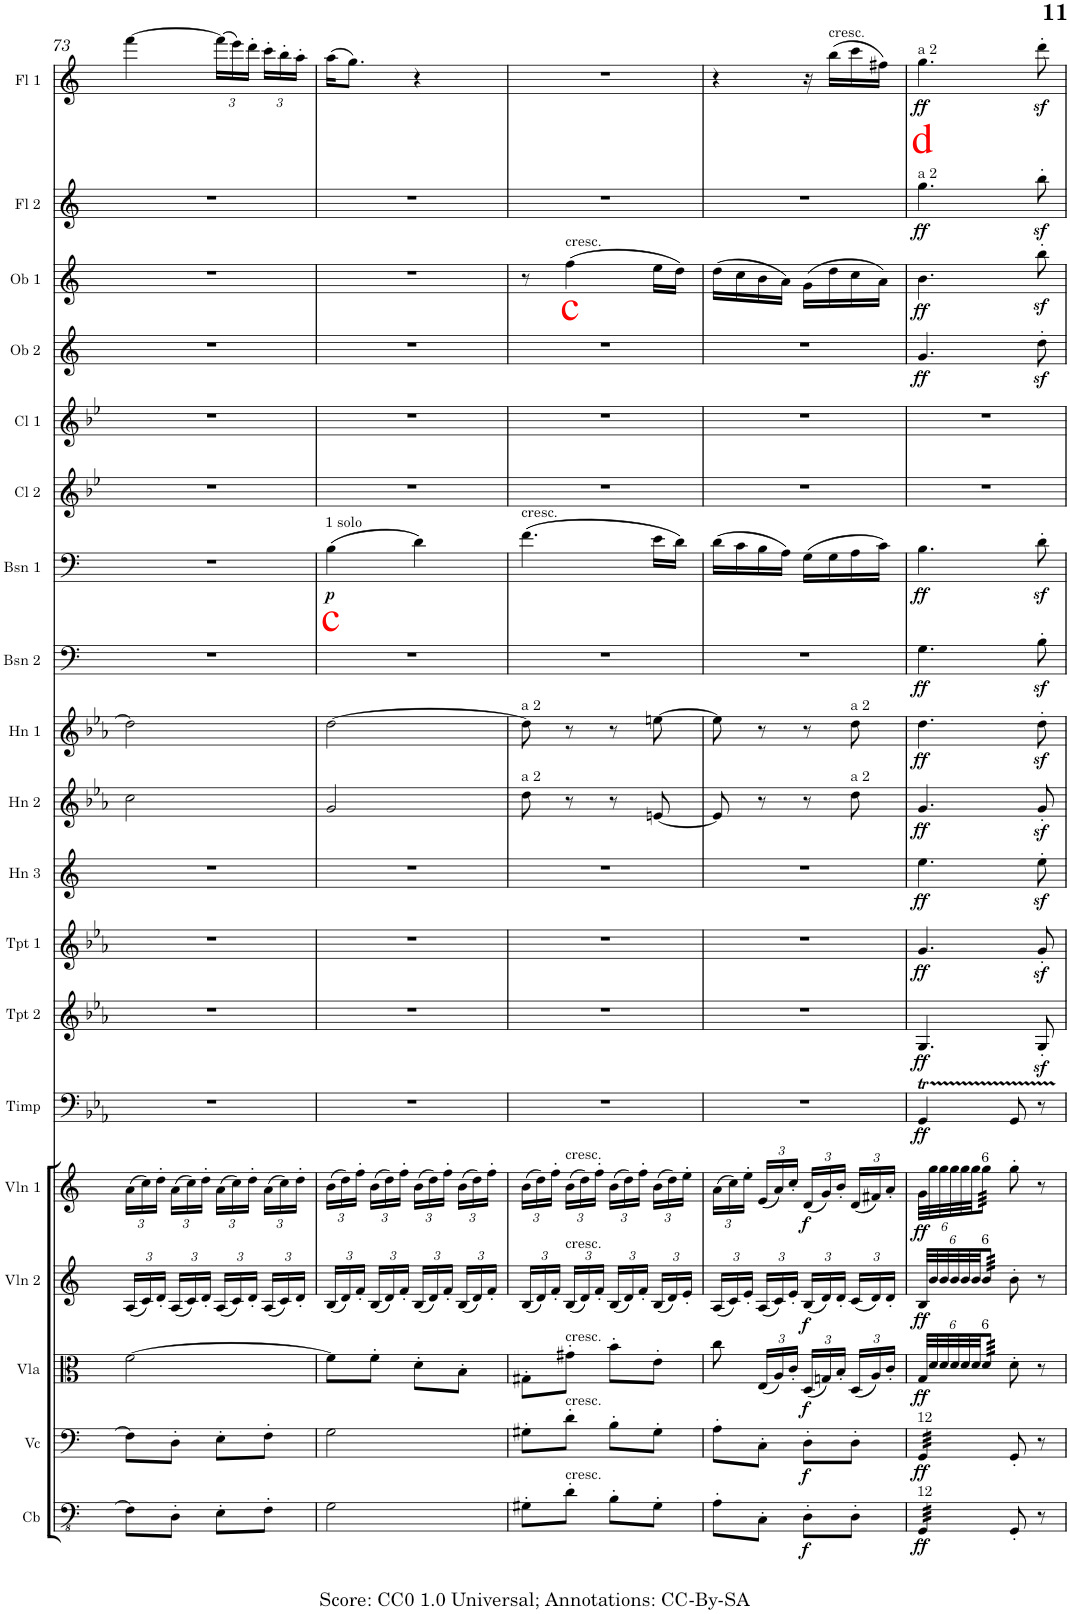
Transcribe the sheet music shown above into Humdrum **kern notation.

**kern	**dynam	**kern	**dynam	**kern	**dynam	**kern	**dynam	**kern	**dynam	**kern	**dynam	**kern	**dynam	**kern	**dynam	**kern	**dynam	**kern	**dynam	**kern	**dynam	**kern	**dynam	**kern	**text	**dynam	**kern	**kern	**kern	**dynam	**kern	**text	**dynam	**kern	**dynam	**kern	**text	**dynam
*part19	*part19	*part18	*part18	*part17	*part17	*part16	*part16	*part15	*part15	*part14	*part14	*part13	*part13	*part12	*part12	*part11	*part11	*part10	*part10	*part9	*part9	*part8	*part8	*part7	*part7	*part7	*part6	*part5	*part4	*part4	*part3	*part3	*part3	*part2	*part2	*part1	*part1	*part1
*staff19	*staff19	*staff18	*staff18	*staff17	*staff17	*staff16	*staff16	*staff15	*staff15	*staff14	*staff14	*staff13	*staff13	*staff12	*staff12	*staff11	*staff11	*staff10	*staff10	*staff9	*staff9	*staff8	*staff8	*staff7	*staff7	*staff7	*staff6	*staff5	*staff4	*staff4	*staff3	*staff3	*staff3	*staff2	*staff2	*staff1	*staff1	*staff1
*I"Contrabass	*	*I"Violoncello	*	*I"Viola	*	*I"Violin 2	*	*I"Violin 1	*	*I"Timpani	*	*I"C Trumpet 2	*	*I"C Trumpet 1	*	*I"Eb Horn 3	*	*I"C Horn 2	*	*I"C Horn 1	*	*I"Bassoon 2	*	*I"Bassoon 1	*	*	*I"Bb Clarinet 3	*I"Bb Clarinet 1	*I"Oboe 2	*	*I"Oboe 1	*	*	*I"Flute 2	*	*I"Flute 1	*	*
*I'Cb	*	*I'Vc	*	*I'Vla	*	*I'Vln 2	*	*I'Vln 1	*	*I'Timp	*	*I'Tpt 2	*	*I'Tpt 1	*	*I'Hn 3	*	*I'Hn 2	*	*I'Hn 1	*	*I'Bsn 2	*	*I'Bsn 1	*	*	*I'Cl 2	*I'Cl 1	*I'Ob 2	*	*I'Ob 1	*	*	*I'Fl 2	*	*I'Fl 1	*	*
!!LO:PB:g=z
*clefFv4	*	*clefF4	*	*clefC3	*	*clefG2	*	*clefG2	*	*clefF4	*	*clefG2	*	*clefG2	*	*clefG2	*	*clefG2	*	*clefG2	*	*clefF4	*	*clefF4	*	*	*clefG2	*clefG2	*clefG2	*	*clefG2	*	*	*clefG2	*	*clefG2	*	*
*	*	*	*	*	*	*	*	*	*	*	*	*	*	*	*	*Trd5c9	*	*Trd7c12	*	*Trd7c12	*	*	*	*	*	*	*Trd1c2	*Trd1c2	*	*	*	*	*	*	*	*	*	*
*k[]	*	*k[]	*	*k[]	*	*k[]	*	*k[]	*	*k[b-e-a-]	*	*k[b-e-a-]	*	*k[b-e-a-]	*	*k[]	*	*k[b-e-a-]	*	*k[b-e-a-]	*	*k[]	*	*k[]	*	*	*k[b-e-]	*k[b-e-]	*k[]	*	*k[]	*	*	*k[]	*	*k[]	*	*
*C:	*	*C:	*	*C:	*	*C:	*	*C:	*	*	*	*	*	*	*	*	*	*	*	*	*	*C:	*	*C:	*	*	*	*	*C:	*	*C:	*	*	*C:	*	*C:	*	*
*M2/4	*	*M2/4	*	*M2/4	*	*M2/4	*	*M2/4	*	*M2/4	*	*M2/4	*	*M2/4	*	*M2/4	*	*M2/4	*	*M2/4	*	*M2/4	*	*M2/4	*	*	*M2/4	*M2/4	*M2/4	*	*M2/4	*	*	*M2/4	*	*M2/4	*	*
*	*	*	*	*	*	*Xbrackettup	*	*Xbrackettup	*	*	*	*	*	*	*	*	*	*	*	*	*	*	*	*	*	*	*	*	*	*	*	*	*	*	*	*	*	*
=73	=73	=73	=73	=73	=73	=73	=73	=73	=73	=73	=73	=73	=73	=73	=73	=73	=73	=73	=73	=73	=73	=73	=73	=73	=73	=73	=73	=73	=73	=73	=73	=73	=73	=73	=73	=73	=73	=73
8FF\L]	.	8F\L]	.	[2f\	.	(24A/LL	.	(24a\LL	.	2r	.	2r	.	2r	.	2r	.	2cc\	.	2dd\]	.	2r	.	2r	.	.	2r	2r	2r	.	2r	.	.	2r	.	[4fff\	.	.
.	.	.	.	.	.	24c/)	.	24cc\)	.	.	.	.	.	.	.	.	.	.	.	.	.	.	.	.	.	.	.	.	.	.	.	.	.	.	.	.	.	.
.	.	.	.	.	.	24d'/JJ	.	24dd'\JJ	.	.	.	.	.	.	.	.	.	.	.	.	.	.	.	.	.	.	.	.	.	.	.	.	.	.	.	.	.	.
8DD'\J	.	8D'\J	.	.	.	(24A/LL	.	(24a\LL	.	.	.	.	.	.	.	.	.	.	.	.	.	.	.	.	.	.	.	.	.	.	.	.	.	.	.	.	.	.
.	.	.	.	.	.	24c/)	.	24cc\)	.	.	.	.	.	.	.	.	.	.	.	.	.	.	.	.	.	.	.	.	.	.	.	.	.	.	.	.	.	.
.	.	.	.	.	.	24d'/JJ	.	24dd'\JJ	.	.	.	.	.	.	.	.	.	.	.	.	.	.	.	.	.	.	.	.	.	.	.	.	.	.	.	.	.	.
*	*	*	*	*	*	*	*	*	*	*	*	*	*	*	*	*	*	*	*	*	*	*	*	*	*	*	*	*	*	*	*	*	*	*	*	*Xbrackettup	*	*
8EE'\L	.	8E'\L	.	.	.	(24A/LL	.	(24a\LL	.	.	.	.	.	.	.	.	.	.	.	.	.	.	.	.	.	.	.	.	.	.	.	.	.	.	.	(24fff\LL]	.	.
.	.	.	.	.	.	24c/)	.	24cc\)	.	.	.	.	.	.	.	.	.	.	.	.	.	.	.	.	.	.	.	.	.	.	.	.	.	.	.	24eee\)	.	.
.	.	.	.	.	.	24d'/JJ	.	24dd'\JJ	.	.	.	.	.	.	.	.	.	.	.	.	.	.	.	.	.	.	.	.	.	.	.	.	.	.	.	24ddd'\JJ	.	.
8FF'\J	.	8F'\J	.	.	.	(24A/LL	.	(24a\LL	.	.	.	.	.	.	.	.	.	.	.	.	.	.	.	.	.	.	.	.	.	.	.	.	.	.	.	24ccc'\LL	.	.
.	.	.	.	.	.	24c/)	.	24cc\)	.	.	.	.	.	.	.	.	.	.	.	.	.	.	.	.	.	.	.	.	.	.	.	.	.	.	.	24bb'\	.	.
.	.	.	.	.	.	24d'/JJ	.	24dd'\JJ	.	.	.	.	.	.	.	.	.	.	.	.	.	.	.	.	.	.	.	.	.	.	.	.	.	.	.	24aa'\JJ	.	.
=74	=74	=74	=74	=74	=74	=74	=74	=74	=74	=74	=74	=74	=74	=74	=74	=74	=74	=74	=74	=74	=74	=74	=74	=74	=74	=74	=74	=74	=74	=74	=74	=74	=74	=74	=74	=74	=74	=74
!	!	!	!	!	!	!	!	!	!	!	!	!	!	!	!	!	!	!	!	!	!	!	!	!LO:TX:a:t=1 solo	!	!	!	!	!	!	!	!	!	!	!	!	!	!
!	!	!	!	!	!	!	!	!	!	!	!	!	!	!	!	!	!	!	!	!	!	!	!	!	!LO:LY:b:color=#FF0000	!LO:DY:b	!	!	!	!	!	!	!	!	!	!	!	!
2GG\	.	2G\	.	8f\L]	.	(24B/LL	.	(24b\LL	.	2r	.	2r	.	2r	.	2r	.	2g/	.	[2dd\	.	2r	.	(4B\	c	p	2r	2r	2r	.	2r	.	.	2r	.	(16aa\KL	.	.
.	.	.	.	.	.	24d/)	.	24dd\)	.	.	.	.	.	.	.	.	.	.	.	.	.	.	.	.	.	.	.	.	.	.	.	.	.	.	.	.	.	.
.	.	.	.	.	.	.	.	.	.	.	.	.	.	.	.	.	.	.	.	.	.	.	.	.	.	.	.	.	.	.	.	.	.	.	.	8.gg\J)	.	.
.	.	.	.	.	.	24f'/JJ	.	24ff'\JJ	.	.	.	.	.	.	.	.	.	.	.	.	.	.	.	.	.	.	.	.	.	.	.	.	.	.	.	.	.	.
.	.	.	.	8f'\J	.	(24B/LL	.	(24b\LL	.	.	.	.	.	.	.	.	.	.	.	.	.	.	.	.	.	.	.	.	.	.	.	.	.	.	.	.	.	.
.	.	.	.	.	.	24d/)	.	24dd\)	.	.	.	.	.	.	.	.	.	.	.	.	.	.	.	.	.	.	.	.	.	.	.	.	.	.	.	.	.	.
.	.	.	.	.	.	24f'/JJ	.	24ff'\JJ	.	.	.	.	.	.	.	.	.	.	.	.	.	.	.	.	.	.	.	.	.	.	.	.	.	.	.	.	.	.
.	.	.	.	8d'\L	.	(24B/LL	.	(24b\LL	.	.	.	.	.	.	.	.	.	.	.	.	.	.	.	4d\)	.	.	.	.	.	.	.	.	.	.	.	4r	.	.
.	.	.	.	.	.	24d/)	.	24dd\)	.	.	.	.	.	.	.	.	.	.	.	.	.	.	.	.	.	.	.	.	.	.	.	.	.	.	.	.	.	.
.	.	.	.	.	.	24f'/JJ	.	24ff'\JJ	.	.	.	.	.	.	.	.	.	.	.	.	.	.	.	.	.	.	.	.	.	.	.	.	.	.	.	.	.	.
.	.	.	.	8B'\J	.	(24B/LL	.	(24b\LL	.	.	.	.	.	.	.	.	.	.	.	.	.	.	.	.	.	.	.	.	.	.	.	.	.	.	.	.	.	.
.	.	.	.	.	.	24d/)	.	24dd\)	.	.	.	.	.	.	.	.	.	.	.	.	.	.	.	.	.	.	.	.	.	.	.	.	.	.	.	.	.	.
.	.	.	.	.	.	24f'/JJ	.	24ff'\JJ	.	.	.	.	.	.	.	.	.	.	.	.	.	.	.	.	.	.	.	.	.	.	.	.	.	.	.	.	.	.
=75	=75	=75	=75	=75	=75	=75	=75	=75	=75	=75	=75	=75	=75	=75	=75	=75	=75	=75	=75	=75	=75	=75	=75	=75	=75	=75	=75	=75	=75	=75	=75	=75	=75	=75	=75	=75	=75	=75
!	!	!	!	!	!	!	!	!	!	!	!	!	!	!	!	!	!	!	!	!	!	!	!	!LO:TX:a:t=cresc.	!	!	!	!	!	!	!	!	!	!	!	!	!	!
!	!	!	!	!	!	!	!	!	!	!	!	!	!	!	!	!	!	!	!	!LO:TX:a:t=a 2	!	!	!	!	!	!	!	!	!	!	!	!	!	!	!	!	!	!
!	!	!	!	!	!	!	!	!	!	!	!	!	!	!	!	!	!	!LO:TX:a:t=a 2	!	!	!	!	!	!	!	!	!	!	!	!	!	!	!	!	!	!	!	!
8GG#X'\L	.	8G#X'\L	.	8G#X'\L	.	(24B/LL	.	(24b\LL	.	2r	.	2r	.	2r	.	2r	.	8dd\	.	8dd\]	.	2r	.	(4.f\	.	.	2r	2r	2r	.	8r	.	.	2r	.	2r	.	.
.	.	.	.	.	.	24d/)	.	24dd\)	.	.	.	.	.	.	.	.	.	.	.	.	.	.	.	.	.	.	.	.	.	.	.	.	.	.	.	.	.	.
.	.	.	.	.	.	24f'/JJ	.	24ff'\JJ	.	.	.	.	.	.	.	.	.	.	.	.	.	.	.	.	.	.	.	.	.	.	.	.	.	.	.	.	.	.
!	!	!	!	!	!	!	!	!	!	!	!	!	!	!	!	!	!	!	!	!	!	!	!	!	!	!	!	!	!	!	!LO:TX:a:t=cresc.	!	!	!	!	!	!	!
!	!	!	!	!	!	!	!	!LO:TX:a:t=cresc.	!	!	!	!	!	!	!	!	!	!	!	!	!	!	!	!	!	!	!	!	!	!	!	!	!	!	!	!	!	!
!	!	!	!	!	!	!LO:TX:a:t=cresc.	!	!	!	!	!	!	!	!	!	!	!	!	!	!	!	!	!	!	!	!	!	!	!	!	!	!	!	!	!	!	!	!
!	!	!	!	!LO:TX:a:t=cresc.	!	!	!	!	!	!	!	!	!	!	!	!	!	!	!	!	!	!	!	!	!	!	!	!	!	!	!	!	!	!	!	!	!	!
!	!	!LO:TX:a:t=cresc.	!	!	!	!	!	!	!	!	!	!	!	!	!	!	!	!	!	!	!	!	!	!	!	!	!	!	!	!	!	!	!	!	!	!	!	!
!LO:TX:a:t=cresc.	!	!	!	!	!	!	!	!	!	!	!	!	!	!	!	!	!	!	!	!	!	!	!	!	!	!	!	!	!	!	!	!	!	!	!	!	!	!
!	!	!	!	!	!	!	!	!	!	!	!	!	!	!	!	!	!	!	!	!	!	!	!	!	!	!	!	!	!	!	!	!LO:LY:b:color=#FF0000	!	!	!	!	!	!
8D'\J	.	8d'\J	.	8g#X'\J	.	(24B/LL	.	(24b\LL	.	.	.	.	.	.	.	.	.	8r	.	8r	.	.	.	.	.	.	.	.	.	.	(4ff\	c	.	.	.	.	.	.
.	.	.	.	.	.	24d/)	.	24dd\)	.	.	.	.	.	.	.	.	.	.	.	.	.	.	.	.	.	.	.	.	.	.	.	.	.	.	.	.	.	.
.	.	.	.	.	.	24f'/JJ	.	24ff'\JJ	.	.	.	.	.	.	.	.	.	.	.	.	.	.	.	.	.	.	.	.	.	.	.	.	.	.	.	.	.	.
8BB'\L	.	8B'\L	.	8b'\L	.	(24B/LL	.	(24b\LL	.	.	.	.	.	.	.	.	.	8r	.	8r	.	.	.	.	.	.	.	.	.	.	.	.	.	.	.	.	.	.
.	.	.	.	.	.	24d/)	.	24dd\)	.	.	.	.	.	.	.	.	.	.	.	.	.	.	.	.	.	.	.	.	.	.	.	.	.	.	.	.	.	.
.	.	.	.	.	.	24f'/JJ	.	24ff'\JJ	.	.	.	.	.	.	.	.	.	.	.	.	.	.	.	.	.	.	.	.	.	.	.	.	.	.	.	.	.	.
8GG#'\J	.	8G#'\J	.	8e'\J	.	(24B/LL	.	(24b\LL	.	.	.	.	.	.	.	.	.	[8en/	.	[8een\	.	.	.	16e\LL	.	.	.	.	.	.	16ee\LL	.	.	.	.	.	.	.
.	.	.	.	.	.	24d/)	.	24dd\)	.	.	.	.	.	.	.	.	.	.	.	.	.	.	.	.	.	.	.	.	.	.	.	.	.	.	.	.	.	.
.	.	.	.	.	.	.	.	.	.	.	.	.	.	.	.	.	.	.	.	.	.	.	.	16d\JJ)	.	.	.	.	.	.	16dd\JJ)	.	.	.	.	.	.	.
.	.	.	.	.	.	24e'/JJ	.	24ee'\JJ	.	.	.	.	.	.	.	.	.	.	.	.	.	.	.	.	.	.	.	.	.	.	.	.	.	.	.	.	.	.
=76	=76	=76	=76	=76	=76	=76	=76	=76	=76	=76	=76	=76	=76	=76	=76	=76	=76	=76	=76	=76	=76	=76	=76	=76	=76	=76	=76	=76	=76	=76	=76	=76	=76	=76	=76	=76	=76	=76
8AA'\L	.	8A'\L	.	8cc\	.	(24A/LL	.	(24a\LL	.	2r	.	2r	.	2r	.	2r	.	8e/]	.	8ee\]	.	2r	.	(16d\LL	.	.	2r	2r	2r	.	(16dd\LL	.	.	2r	.	4r	.	.
.	.	.	.	.	.	24c/)	.	24cc\)	.	.	.	.	.	.	.	.	.	.	.	.	.	.	.	.	.	.	.	.	.	.	.	.	.	.	.	.	.	.
.	.	.	.	.	.	.	.	.	.	.	.	.	.	.	.	.	.	.	.	.	.	.	.	16c\	.	.	.	.	.	.	16cc\	.	.	.	.	.	.	.
.	.	.	.	.	.	24e'/JJ	.	24ee'\JJ	.	.	.	.	.	.	.	.	.	.	.	.	.	.	.	.	.	.	.	.	.	.	.	.	.	.	.	.	.	.
*	*	*	*	*Xbrackettup	*	*	*	*	*	*	*	*	*	*	*	*	*	*	*	*	*	*	*	*	*	*	*	*	*	*	*	*	*	*	*	*	*	*
8CC'\J	.	8C'\J	.	(24E/LL	.	(24A/LL	.	(24e/LL	.	.	.	.	.	.	.	.	.	8r	.	8r	.	.	.	16B\	.	.	.	.	.	.	16b\	.	.	.	.	.	.	.
.	.	.	.	24A/)	.	24c/)	.	24a/)	.	.	.	.	.	.	.	.	.	.	.	.	.	.	.	.	.	.	.	.	.	.	.	.	.	.	.	.	.	.
.	.	.	.	.	.	.	.	.	.	.	.	.	.	.	.	.	.	.	.	.	.	.	.	16A\JJ)	.	.	.	.	.	.	16a\JJ)	.	.	.	.	.	.	.
.	.	.	.	24c'/JJ	.	24e'/JJ	.	24cc'/JJ	.	.	.	.	.	.	.	.	.	.	.	.	.	.	.	.	.	.	.	.	.	.	.	.	.	.	.	.	.	.
!	!LO:DY:b	!	!LO:DY:b	!	!LO:DY:b	!	!LO:DY:b	!	!LO:DY:b	!	!	!	!	!	!	!	!	!	!	!	!	!	!	!	!	!	!	!	!	!	!	!	!	!	!	!	!	!
8DD'\L	f	8D'\L	f	(24D/LL	f	(24B/LL	f	(24d/LL	f	.	.	.	.	.	.	.	.	8r	.	8r	.	.	.	(16G\LL	.	.	.	.	.	.	(16g\LL	.	.	.	.	16r	.	.
.	.	.	.	24Gn/)	.	24d/)	.	24g/)	.	.	.	.	.	.	.	.	.	.	.	.	.	.	.	.	.	.	.	.	.	.	.	.	.	.	.	.	.	.
!	!	!	!	!	!	!	!	!	!	!	!	!	!	!	!	!	!	!	!	!	!	!	!	!	!	!	!	!	!	!	!	!	!	!	!	!LO:TX:a:t=cresc.	!	!
.	.	.	.	.	.	.	.	.	.	.	.	.	.	.	.	.	.	.	.	.	.	.	.	16G\	.	.	.	.	.	.	16dd\	.	.	.	.	(16bb\LL	.	.
.	.	.	.	24B'/JJ	.	24d'/JJ	.	24b'/JJ	.	.	.	.	.	.	.	.	.	.	.	.	.	.	.	.	.	.	.	.	.	.	.	.	.	.	.	.	.	.
!	!	!	!	!	!	!	!	!	!	!	!	!	!	!	!	!	!	!	!	!LO:TX:a:t=a 2	!	!	!	!	!	!	!	!	!	!	!	!	!	!	!	!	!	!
!	!	!	!	!	!	!	!	!	!	!	!	!	!	!	!	!	!	!LO:TX:a:t=a 2	!	!	!	!	!	!	!	!	!	!	!	!	!	!	!	!	!	!	!	!
8DD'\J	.	8D'\J	.	(24D/LL	.	(24c/LL	.	(24d/LL	.	.	.	.	.	.	.	.	.	8dd\	.	8dd\	.	.	.	16A\	.	.	.	.	.	.	16cc\	.	.	.	.	16ccc\	.	.
.	.	.	.	24A/)	.	24d/)	.	24f#X/)	.	.	.	.	.	.	.	.	.	.	.	.	.	.	.	.	.	.	.	.	.	.	.	.	.	.	.	.	.	.
.	.	.	.	.	.	.	.	.	.	.	.	.	.	.	.	.	.	.	.	.	.	.	.	16c\JJ)	.	.	.	.	.	.	16a\JJ)	.	.	.	.	16ff#X\JJ)	.	.
.	.	.	.	24c'/JJ	.	24d'/JJ	.	24a'/JJ	.	.	.	.	.	.	.	.	.	.	.	.	.	.	.	.	.	.	.	.	.	.	.	.	.	.	.	.	.	.
=77	=77	=77	=77	=77	=77	=77	=77	=77	=77	=77	=77	=77	=77	=77	=77	=77	=77	=77	=77	=77	=77	=77	=77	=77	=77	=77	=77	=77	=77	=77	=77	=77	=77	=77	=77	=77	=77	=77
!	!	!	!	!	!	!	!	!	!	!	!	!	!	!	!	!	!	!	!	!	!	!	!	!	!	!	!	!	!	!	!	!	!	!	!	!LO:TX:a:t=a 2	!	!
!	!	!	!	!	!	!	!	!	!	!	!	!	!	!	!	!	!	!	!	!	!	!	!	!	!	!	!	!	!	!	!	!	!	!LO:TX:a:t=a 2	!	!	!	!
!	!	!LO:TX:a:t=12	!	!	!	!	!	!	!	!	!	!	!	!	!	!	!	!	!	!	!	!	!	!	!	!	!	!	!	!	!	!	!	!	!	!	!	!
!LO:TX:a:t=12	!	!	!	!	!	!	!	!	!	!	!	!	!	!	!	!	!	!	!	!	!	!	!	!	!	!	!	!	!	!	!	!	!	!	!	!	!	!
!	!LO:DY:b	!	!LO:DY:b	!	!LO:DY:b	!	!LO:DY:b	!	!LO:DY:b	!	!LO:DY:b	!	!LO:DY:b	!	!LO:DY:b	!	!LO:DY:b	!	!LO:DY:b	!	!LO:DY:b	!	!LO:DY:b	!	!	!LO:DY:b	!	!	!	!LO:DY:b	!	!	!LO:DY:b	!	!LO:DY:b	!	!LO:LY:b:color=#FF0000	!LO:DY:b
*tremolo	*	*	*	*	*	*	*	*	*	*	*	*	*	*	*	*	*	*	*	*	*	*	*	*	*	*	*	*	*	*	*	*	*	*	*	*	*	*
*	*	*tremolo	*	*	*	*	*	*	*	*	*	*	*	*	*	*	*	*	*	*	*	*	*	*	*	*	*	*	*	*	*	*	*	*	*	*	*	*
32GGG/LLL	ff	32GG/LLL	ff	48G/LLL	ff	48B/LLL	ff	48g\LLL	ff	4GGt/	ff	4.G/	ff	4.g/	ff	4.ee\	ff	4.g/	ff	4.dd\	ff	4.G\	ff	4.B\	.	ff	2r	2r	4.g/	ff	4.b\	.	ff	4.gg\	ff	4.gg\	d	ff
.	.	.	.	48d/	.	48b/	.	48gg\	.	.	.	.	.	.	.	.	.	.	.	.	.	.	.	.	.	.	.	.	.	.	.	.	.	.	.	.	.	.
32GGG/	.	32GG/	.	.	.	.	.	.	.	.	.	.	.	.	.	.	.	.	.	.	.	.	.	.	.	.	.	.	.	.	.	.	.	.	.	.	.	.
.	.	.	.	48d/	.	48b/	.	48gg\	.	.	.	.	.	.	.	.	.	.	.	.	.	.	.	.	.	.	.	.	.	.	.	.	.	.	.	.	.	.
32GGG/	.	32GG/	.	48d/	.	48b/	.	48gg\	.	.	.	.	.	.	.	.	.	.	.	.	.	.	.	.	.	.	.	.	.	.	.	.	.	.	.	.	.	.
.	.	.	.	48d/	.	48b/	.	48gg\	.	.	.	.	.	.	.	.	.	.	.	.	.	.	.	.	.	.	.	.	.	.	.	.	.	.	.	.	.	.
32GGG/	.	32GG/	.	.	.	.	.	.	.	.	.	.	.	.	.	.	.	.	.	.	.	.	.	.	.	.	.	.	.	.	.	.	.	.	.	.	.	.
.	.	.	.	48d/JJ	.	48b/JJ	.	48gg\JJ	.	.	.	.	.	.	.	.	.	.	.	.	.	.	.	.	.	.	.	.	.	.	.	.	.	.	.	.	.	.
!	!	!	!	!	!	!	!	!LO:TX:a:t=6	!	!	!	!	!	!	!	!	!	!	!	!	!	!	!	!	!	!	!	!	!	!	!	!	!	!	!	!	!	!
!	!	!	!	!	!	!LO:TX:a:t=6	!	!	!	!	!	!	!	!	!	!	!	!	!	!	!	!	!	!	!	!	!	!	!	!	!	!	!	!	!	!	!	!
!	!	!	!	!LO:TX:a:t=6	!	!	!	!	!	!	!	!	!	!	!	!	!	!	!	!	!	!	!	!	!	!	!	!	!	!	!	!	!	!	!	!	!	!
*	*	*	*	*tremolo	*	*	*	*	*	*	*	*	*	*	*	*	*	*	*	*	*	*	*	*	*	*	*	*	*	*	*	*	*	*	*	*	*	*
*	*	*	*	*	*	*tremolo	*	*	*	*	*	*	*	*	*	*	*	*	*	*	*	*	*	*	*	*	*	*	*	*	*	*	*	*	*	*	*	*
*	*	*	*	*	*	*	*	*tremolo	*	*	*	*	*	*	*	*	*	*	*	*	*	*	*	*	*	*	*	*	*	*	*	*	*	*	*	*	*	*
32GGG/	.	32GG/	.	64d/	.	64b/	.	64gg\	.	.	.	.	.	.	.	.	.	.	.	.	.	.	.	.	.	.	.	.	.	.	.	.	.	.	.	.	.	.
.	.	.	.	64d/	.	64b/	.	64gg\	.	.	.	.	.	.	.	.	.	.	.	.	.	.	.	.	.	.	.	.	.	.	.	.	.	.	.	.	.	.
32GGG/	.	32GG/	.	64d/	.	64b/	.	64gg\	.	.	.	.	.	.	.	.	.	.	.	.	.	.	.	.	.	.	.	.	.	.	.	.	.	.	.	.	.	.
.	.	.	.	64d/	.	64b/	.	64gg\	.	.	.	.	.	.	.	.	.	.	.	.	.	.	.	.	.	.	.	.	.	.	.	.	.	.	.	.	.	.
32GGG/	.	32GG/	.	64d/	.	64b/	.	64gg\	.	.	.	.	.	.	.	.	.	.	.	.	.	.	.	.	.	.	.	.	.	.	.	.	.	.	.	.	.	.
.	.	.	.	64d/	.	64b/	.	64gg\	.	.	.	.	.	.	.	.	.	.	.	.	.	.	.	.	.	.	.	.	.	.	.	.	.	.	.	.	.	.
32GGG/JJJ	.	32GG/JJJ	.	64d/	.	64b/	.	64gg\	.	.	.	.	.	.	.	.	.	.	.	.	.	.	.	.	.	.	.	.	.	.	.	.	.	.	.	.	.	.
*	*	*Xtremolo	*	*	*	*	*	*	*	*	*	*	*	*	*	*	*	*	*	*	*	*	*	*	*	*	*	*	*	*	*	*	*	*	*	*	*	*
*Xtremolo	*	*	*	*	*	*	*	*	*	*	*	*	*	*	*	*	*	*	*	*	*	*	*	*	*	*	*	*	*	*	*	*	*	*	*	*	*	*
.	.	.	.	64d/JJJJ	.	64b/JJJJ	.	64gg\JJJJ	.	.	.	.	.	.	.	.	.	.	.	.	.	.	.	.	.	.	.	.	.	.	.	.	.	.	.	.	.	.
*	*	*	*	*	*	*	*	*Xtremolo	*	*	*	*	*	*	*	*	*	*	*	*	*	*	*	*	*	*	*	*	*	*	*	*	*	*	*	*	*	*
*	*	*	*	*	*	*Xtremolo	*	*	*	*	*	*	*	*	*	*	*	*	*	*	*	*	*	*	*	*	*	*	*	*	*	*	*	*	*	*	*	*
*	*	*	*	*Xtremolo	*	*	*	*	*	*	*	*	*	*	*	*	*	*	*	*	*	*	*	*	*	*	*	*	*	*	*	*	*	*	*	*	*	*
8GGG'/	.	8GG'/	.	8d'\	.	8b'\	.	8gg'\	.	8GG/	.	.	.	.	.	.	.	.	.	.	.	.	.	.	.	.	.	.	.	.	.	.	.	.	.	.	.	.
8r	.	8r	.	8r	.	8r	.	8r	.	8r	.	8Gz<'/	.	8gz<'/	.	8eez<'\	.	8gz<'/	.	8ddz<'\	.	8Bz<'\	.	8dz<'\	.	.	.	.	8ddz<'\	.	8bbz<'\	.	.	8bbz<'\	.	8dddz<'\	.	.
=	=	=	=	=	=	=	=	=	=	=	=	=	=	=	=	=	=	=	=	=	=	=	=	=	=	=	=	=	=	=	=	=	=	=	=	=	=	=
*-	*-	*-	*-	*-	*-	*-	*-	*-	*-	*-	*-	*-	*-	*-	*-	*-	*-	*-	*-	*-	*-	*-	*-	*-	*-	*-	*-	*-	*-	*-	*-	*-	*-	*-	*-	*-	*-	*-
